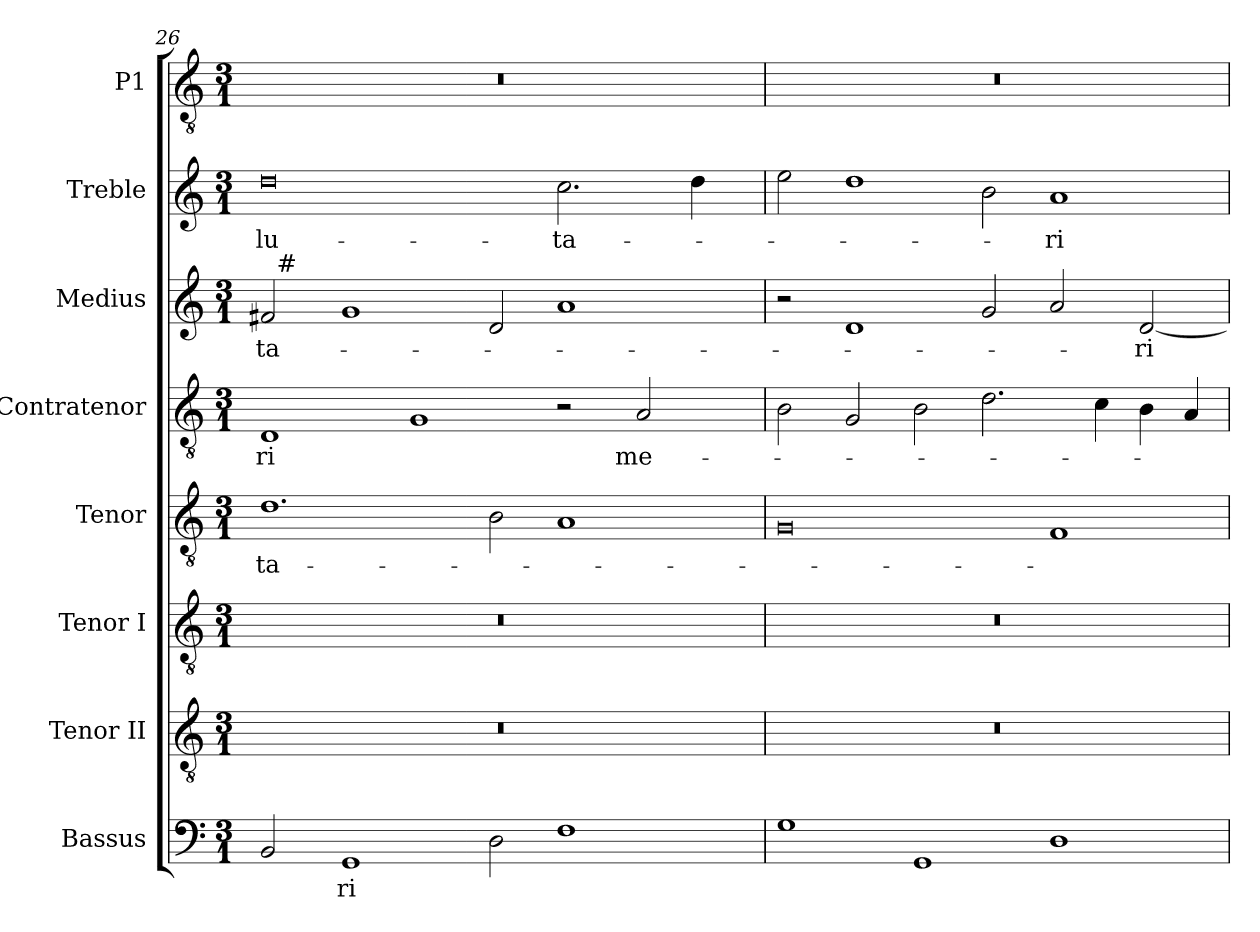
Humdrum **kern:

**kern	**text	**kern	**kern	**kern	**text	**kern	**text	**kern	**text	**kern	**text	**kern
*part8	*part8	*part7	*part6	*part5	*part5	*part4	*part4	*part3	*part3	*part2	*part2	*part1
*staff8	*staff8	*staff7	*staff6	*staff5	*staff5	*staff4	*staff4	*staff3	*staff3	*staff2	*staff2	*staff1
*I"Bassus	*	*I"Tenor II	*I"Tenor I	*I"Tenor	*	*I"Contratenor	*	*I"Medius	*	*I"Treble	*	*I"P1
*I'B.	*	*I'T II.	*I'T I.	*I'T.	*	*I'Ct.	*	*I'M.	*	*I'Tr.	*	*
!!LO:LB:g=z
*clefF4	*	*clefGv2	*clefGv2	*clefGv2	*	*clefGv2	*	*clefG2	*	*clefG2	*	*clefGv2
*	*	*ITrd7c12	*ITrd7c12	*ITrd7c12	*	*ITrd7c12	*	*	*	*	*	*ITrd7c12
*k[]	*	*k[]	*k[]	*k[]	*	*k[]	*	*k[]	*	*k[]	*	*k[]
*C:	*	*C:	*C:	*C:	*	*C:	*	*C:	*	*C:	*	*C:
*M3/1	*	*M3/1	*M3/1	*M3/1	*	*M3/1	*	*M3/1	*	*M3/1	*	*M3/1
=26	=26	=26	=26	=26	=26	=26	=26	=26	=26	=26	=26	=26
!	!	!LO:N:vis=1	!LO:N:vis=1	!	!	!	!	!	!	!	!	!
!	!	!	!	!	!LO:LY:b:color=#000000	!	!	!	!	!	!	!
!	!	!	!	!	!	!	!LO:LY:b:color=#000000	!	!	!	!	!
!	!	!	!	!	!	!	!	!	!LO:LY:b:color=#000000	!	!	!
!	!	!	!	!	!	!	!	!	!	!	!LO:LY:b:color=#000000	!LO:N:vis=1
*	*	*	*	*	*	*	*	*^	*	*	*	*
2BBi/	.	0.r	0.r	1.Di	-ta-	1DDi	-ri	2f#i/	32ryy	-ta-	0ddi	-lu-	0.r
.	.	.	.	.	.	.	.	.	256ryy	.	.	.	.
!	!	!	!	!	!	!	!	!	!LO:TX:a:t=#	!	!	!	!
.	.	.	.	.	.	.	.	.	1ryy	.	.	.	.
!	!LO:LY:b:color=#000000	!	!	!	!	!	!	!	!	!	!	!	!
1GGi	-ri	.	.	.	.	.	.	1gi	.	.	.	.	.
.	.	.	.	.	.	1GGi	.	.	.	.	.	.	.
.	.	.	.	.	.	.	.	.	1ryy	.	.	.	.
2Di\	.	.	.	2BBi\	.	.	.	2di/	.	.	.	.	.
!	!	!	!	!	!	!	!	!	!	!	!	!LO:LY:b:color=#000000	!
1Fi	.	.	.	1AAi	.	2r	.	1ai	.	.	2.cci\	-ta-	.
.	.	.	.	.	.	.	.	.	2ryy	.	.	.	.
!	!	!	!	!	!	!	!LO:LY:b:color=#000000	!	!	!	!	!	!
.	.	.	.	.	.	2AAi/	me-	.	.	.	.	.	.
.	.	.	.	.	.	.	.	.	4ryy	.	.	.	.
.	.	.	.	.	.	.	.	.	.	.	4ddi\	.	.
.	.	.	.	.	.	.	.	.	8ryy	.	.	.	.
.	.	.	.	.	.	.	.	.	16ryy	.	.	.	.
.	.	.	.	.	.	.	.	.	64..ryy	.	.	.	.
=27`	=27`	=27`	=27`	=27`	=27`	=27`	=27`	=27`	=27`	=27`	=27`	=27`	=27`
!	!	!LO:N:vis=1	!LO:N:vis=1	!	!	!	!	!	!	!	!	!	!LO:N:vis=1
*	*	*	*	*	*	*	*	*v	*v	*	*	*	*
1Gi	.	0.r	0.r	0GGi	.	2BBi\	.	2r	.	2eei\	.	0.r
.	.	.	.	.	.	2GGi/	.	1di	.	1ddi	.	.
1GGi	.	.	.	.	.	2BBi\	.	.	.	.	.	.
.	.	.	.	.	.	2.Di\	.	2gi/	.	2bi\	.	.
!	!	!	!	!	!	!	!	!	!	!	!LO:LY:b:color=#000000	!
1Di	.	.	.	1FFi	.	.	.	2ai/	.	1ai	-ri	.
.	.	.	.	.	.	4Ci\	.	.	.	.	.	.
!	!	!	!	!	!	!	!	!	!LO:LY:b:color=#000000	!	!	!
.	.	.	.	.	.	4BBi\	.	[<2di/	-ri	.	.	.
.	.	.	.	.	.	4AAi/	.	.	.	.	.	.
=`	=`	=`	=`	=`	=`	=`	=`	=`	=`	=`	=`	=`
*-	*-	*-	*-	*-	*-	*-	*-	*-	*-	*-	*-	*-
